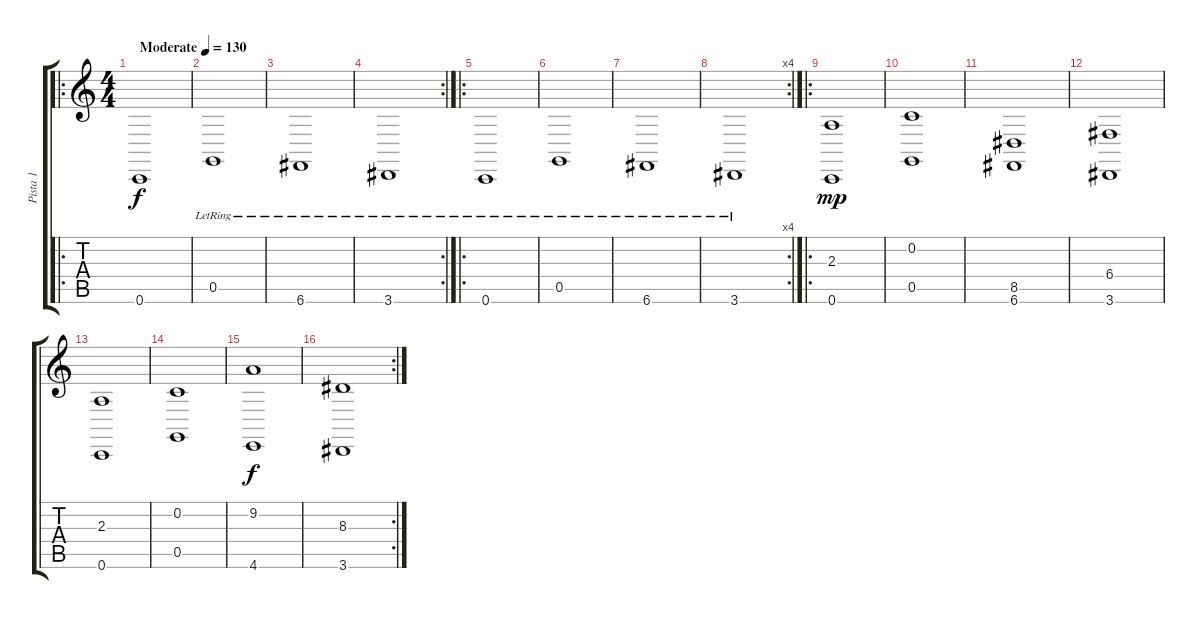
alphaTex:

\track ("Pista 1" "Pista 1") {instrument pad4choir}
\staff {score tabs}
\tuning (E4 C4 G3 C3 G2 C2) {hide}
\ro
\ts (4 4)
\tempo (130 "Moderate")
\clef g2
\ks c
0.6.1{dy f instrument pad4choir} |
0.5{lr}.1 |
6.6{lr}.1 |
\rc 2
3.6{lr}.1 |
\ro
0.6{lr}.1 |
0.5{lr}.1 |
6.6{lr}.1 |
\rc 4
3.6{lr}.1 |
\ro
(2.3 0.6).1{dy mp} |
(0.2 0.5).1 |
(8.5 6.6).1 |
(6.4 3.6).1 |
(2.3 0.6).1 |
(0.2 0.5).1 |
(9.2 4.6).1{dy f} |
\rc 2
(8.3 3.6).1
